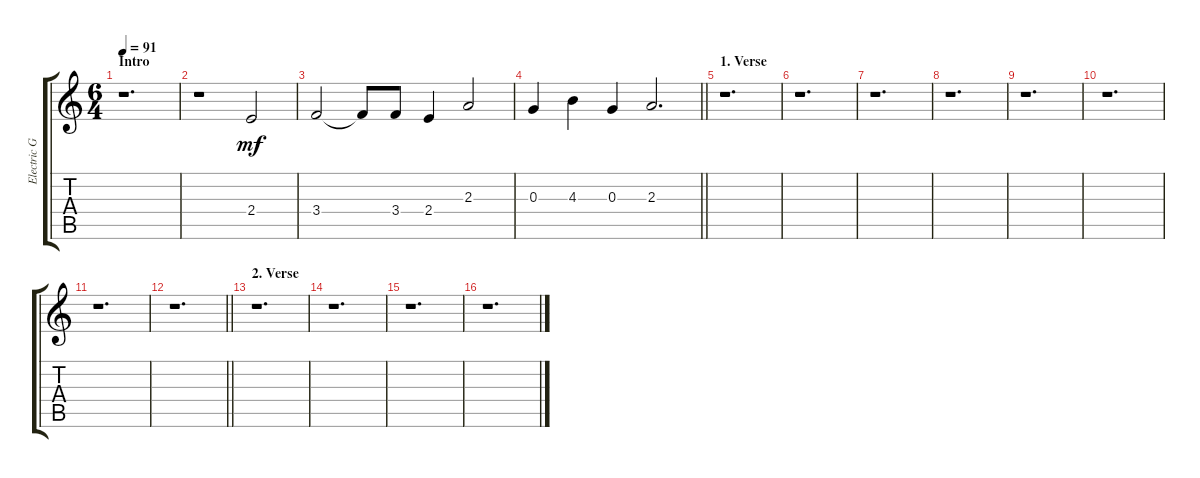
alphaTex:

\track ("Electric Guitar: fills (right)" "Electric G") {instrument electricguitarclean}
\staff {score tabs}
\tuning (E4 B3 G3 D3 A2 E2) {hide}
\ts (6 4)
\section ("" "Intro")
\tempo 91
\clef g2
\ks c
r.1{d dy mf instrument electricguitarclean} |
r.1 2.4.2 |
3.4.2 3.4{t}.8 3.4.8 2.4.4 2.3.2 |
\barLineRight lightlight
0.3.4 4.3.4 0.3.4 2.3.2{d} |
\section ("" "1. Verse")
r.1{d} |
r.1{d} |
r.1{d} |
r.1{d} |
r.1{d} |
r.1{d} |
r.1{d} |
\barLineRight lightlight
r.1{d} |
\section ("" "2. Verse")
r.1{d} |
r.1{d} |
r.1{d} |
r.1{d}
